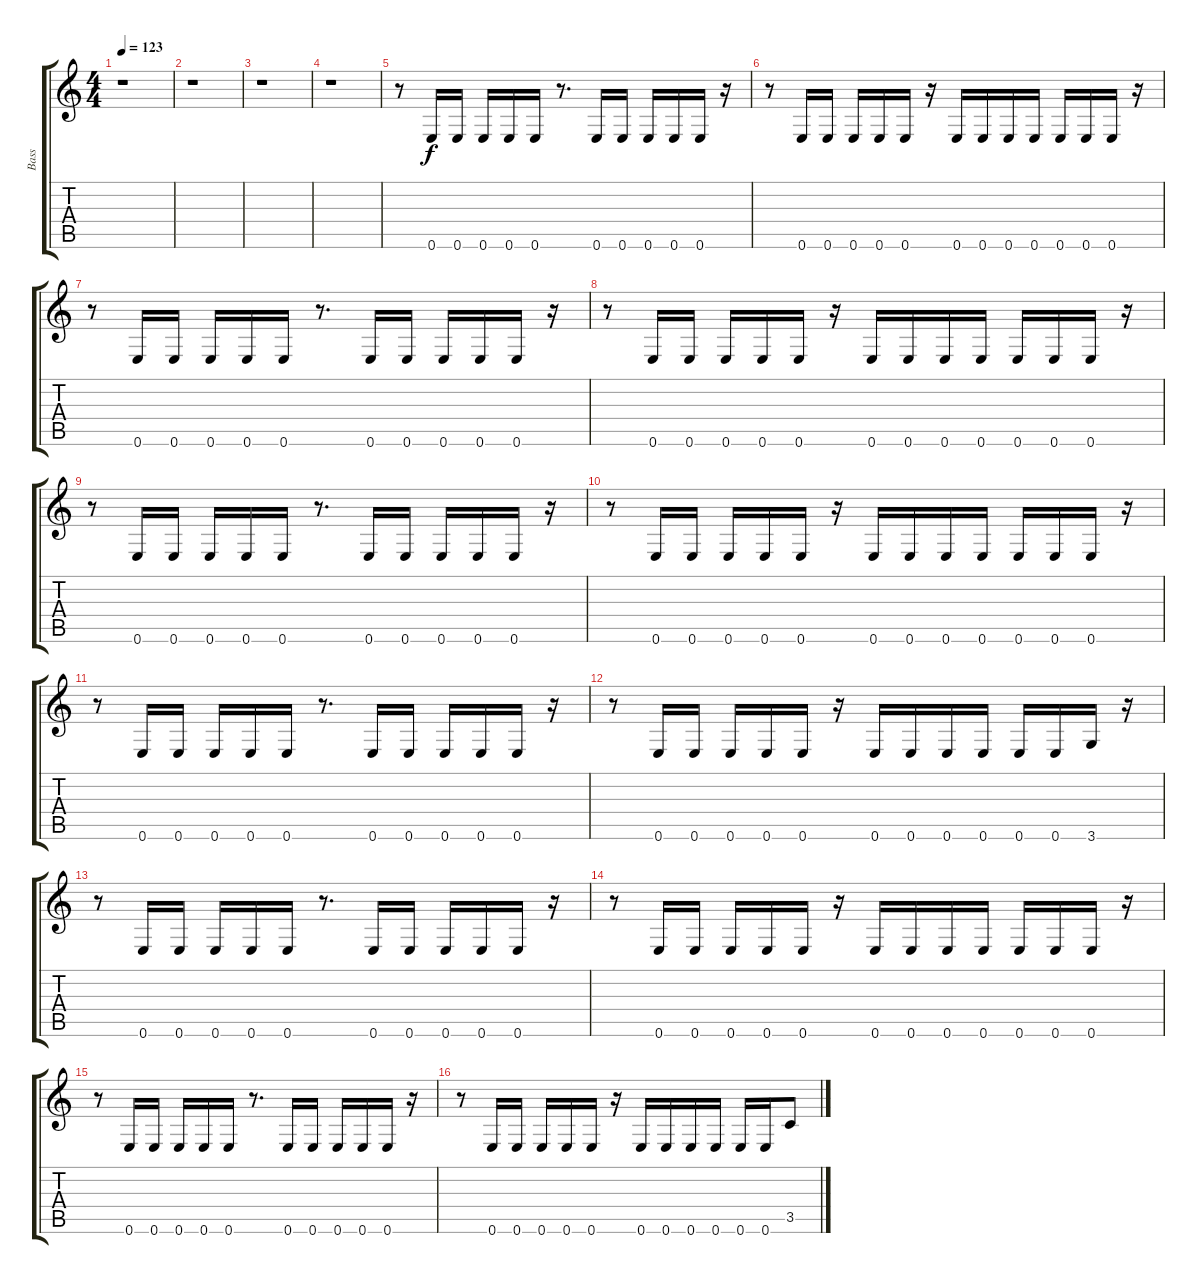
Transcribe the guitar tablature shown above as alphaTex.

\track ("Bass" "Bass") {instrument fretlessbass}
\staff {score tabs}
\tuning (E4 B3 G3 D3 A2 E2) {hide}
\ts (4 4)
\tempo 123
\clef g2
\ks c
r.1{dy f instrument fretlessbass} |
r.1 |
r.1 |
r.1 |
r.8 0.6.16 0.6.16 0.6.16 0.6.16 0.6.16 r.8{d} 0.6.16 0.6.16 0.6.16 0.6.16 0.6.16 r.16 |
r.8 0.6.16 0.6.16 0.6.16 0.6.16 0.6.16 r.16 0.6.16 0.6.16 0.6.16 0.6.16 0.6.16 0.6.16 0.6.16 r.16 |
r.8 0.6.16 0.6.16 0.6.16 0.6.16 0.6.16 r.8{d} 0.6.16 0.6.16 0.6.16 0.6.16 0.6.16 r.16 |
r.8 0.6.16 0.6.16 0.6.16 0.6.16 0.6.16 r.16 0.6.16 0.6.16 0.6.16 0.6.16 0.6.16 0.6.16 0.6.16 r.16 |
r.8 0.6.16 0.6.16 0.6.16 0.6.16 0.6.16 r.8{d} 0.6.16 0.6.16 0.6.16 0.6.16 0.6.16 r.16 |
r.8 0.6.16 0.6.16 0.6.16 0.6.16 0.6.16 r.16 0.6.16 0.6.16 0.6.16 0.6.16 0.6.16 0.6.16 0.6.16 r.16 |
r.8 0.6.16 0.6.16 0.6.16 0.6.16 0.6.16 r.8{d} 0.6.16 0.6.16 0.6.16 0.6.16 0.6.16 r.16 |
r.8 0.6.16 0.6.16 0.6.16 0.6.16 0.6.16 r.16 0.6.16 0.6.16 0.6.16 0.6.16 0.6.16 0.6.16 3.6.16 r.16 |
r.8 0.6.16 0.6.16 0.6.16 0.6.16 0.6.16 r.8{d} 0.6.16 0.6.16 0.6.16 0.6.16 0.6.16 r.16 |
r.8 0.6.16 0.6.16 0.6.16 0.6.16 0.6.16 r.16 0.6.16 0.6.16 0.6.16 0.6.16 0.6.16 0.6.16 0.6.16 r.16 |
r.8 0.6.16 0.6.16 0.6.16 0.6.16 0.6.16 r.8{d} 0.6.16 0.6.16 0.6.16 0.6.16 0.6.16 r.16 |
r.8 0.6.16 0.6.16 0.6.16 0.6.16 0.6.16 r.16 0.6.16 0.6.16 0.6.16 0.6.16 0.6.16 0.6.16 3.5.8
